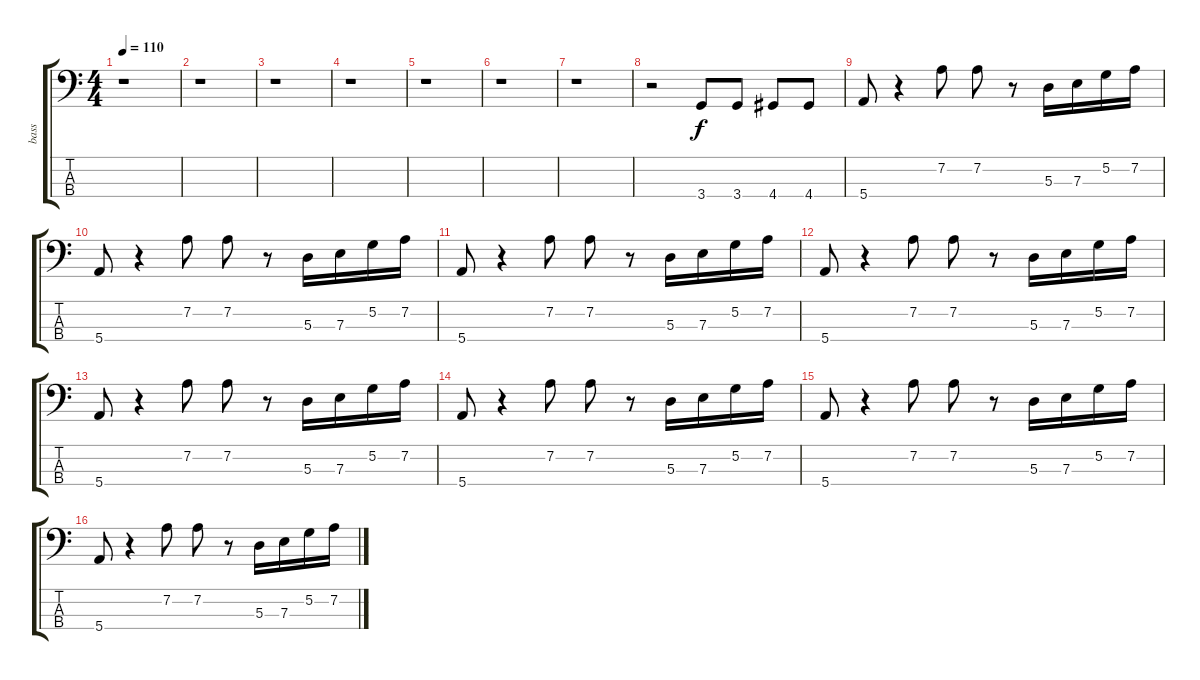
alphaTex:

\track ("bass" "bass") {instrument electricbassfinger}
\staff {score tabs}
\tuning (G2 D2 A1 E1) {hide}
\ts (4 4)
\tempo 110
\clef f4
\ks aminor
r.1{dy f} |
r.1 |
r.1 |
r.1 |
r.1 |
r.1 |
r.1 |
r.2 3.4.8 3.4.8 4.4.8 4.4.8 |
5.4.8 r.4 7.2.8 7.2.8 r.8 5.3.16 7.3.16 5.2.16 7.2.16 |
5.4.8 r.4 7.2.8 7.2.8 r.8 5.3.16 7.3.16 5.2.16 7.2.16 |
5.4.8 r.4 7.2.8 7.2.8 r.8 5.3.16 7.3.16 5.2.16 7.2.16 |
5.4.8 r.4 7.2.8 7.2.8 r.8 5.3.16 7.3.16 5.2.16 7.2.16 |
5.4.8 r.4 7.2.8 7.2.8 r.8 5.3.16 7.3.16 5.2.16 7.2.16 |
5.4.8 r.4 7.2.8 7.2.8 r.8 5.3.16 7.3.16 5.2.16 7.2.16 |
5.4.8 r.4 7.2.8 7.2.8 r.8 5.3.16 7.3.16 5.2.16 7.2.16 |
5.4.8 r.4 7.2.8 7.2.8 r.8 5.3.16 7.3.16 5.2.16 7.2.16
